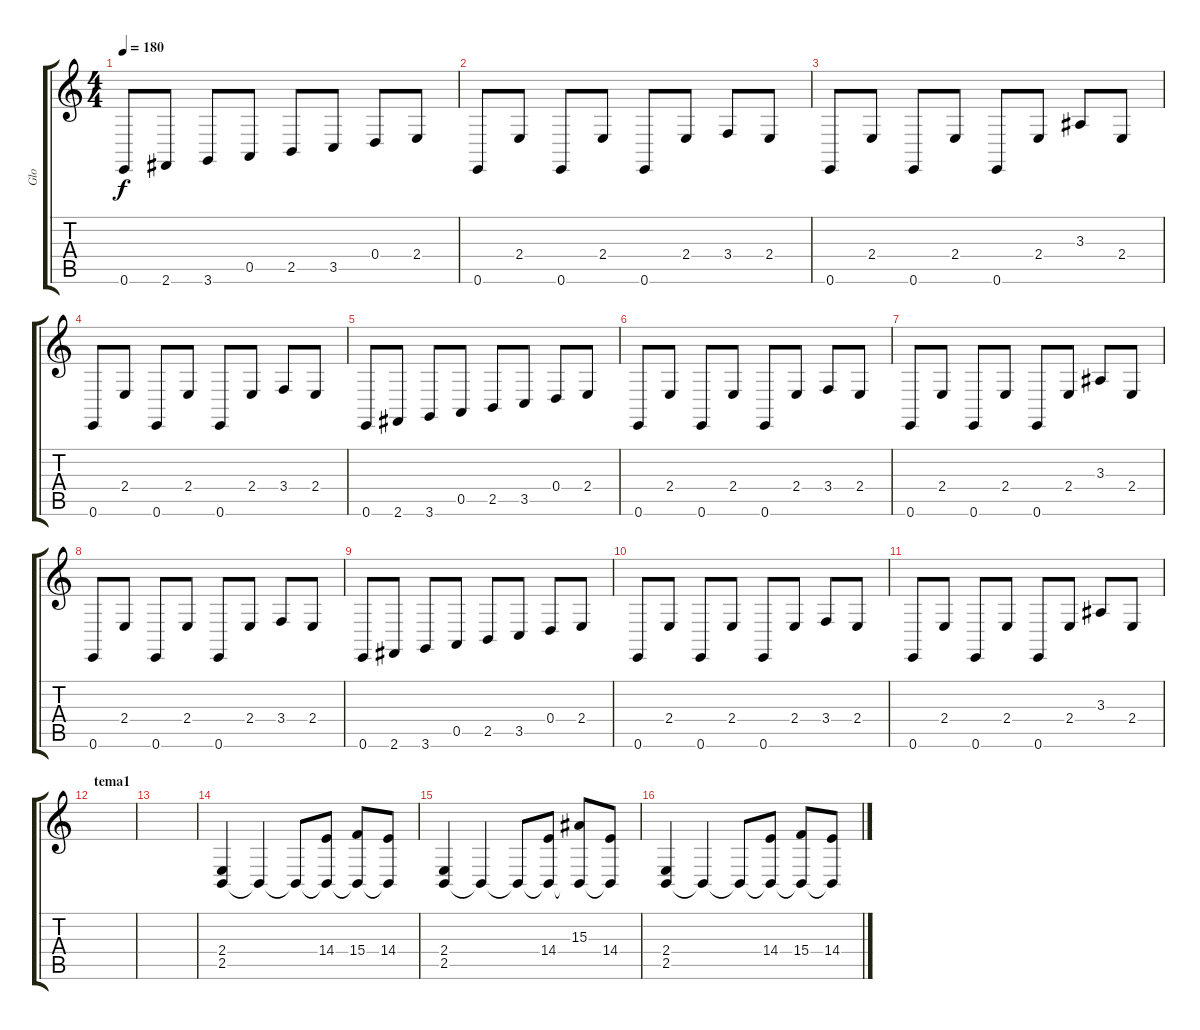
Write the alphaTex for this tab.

\track ("Glo" "Glo") {instrument stringensemble1}
\staff {score tabs}
\tuning (E4 B3 G3 D3 A2 E2) {hide}
\ts (4 4)
\tempo 180
\clef g2
\ks c
0.6.8{dy f} 2.6.8 3.6.8 0.5.8 2.5.8 3.5.8 0.4.8 2.4.8 |
0.6.8 2.4.8 0.6.8 2.4.8 0.6.8 2.4.8 3.4.8 2.4.8 |
0.6.8 2.4.8 0.6.8 2.4.8 0.6.8 2.4.8 3.3.8 2.4.8 |
0.6.8 2.4.8 0.6.8 2.4.8 0.6.8 2.4.8 3.4.8 2.4.8 |
0.6.8 2.6.8 3.6.8 0.5.8 2.5.8 3.5.8 0.4.8 2.4.8 |
0.6.8 2.4.8 0.6.8 2.4.8 0.6.8 2.4.8 3.4.8 2.4.8 |
0.6.8 2.4.8 0.6.8 2.4.8 0.6.8 2.4.8 3.3.8 2.4.8 |
0.6.8 2.4.8 0.6.8 2.4.8 0.6.8 2.4.8 3.4.8 2.4.8 |
0.6.8 2.6.8 3.6.8 0.5.8 2.5.8 3.5.8 0.4.8 2.4.8 |
0.6.8 2.4.8 0.6.8 2.4.8 0.6.8 2.4.8 3.4.8 2.4.8 |
0.6.8 2.4.8 0.6.8 2.4.8 0.6.8 2.4.8 3.3.8 2.4.8 |
\section ("" "tema1")
|
|
(2.4 2.5).4 2.5{t}.4 2.5{t}.8 (14.4 2.5{t}).8 (15.4 2.5{t}).8 (14.4 2.5{t}).8 |
(2.4 2.5).4 2.5{t}.4 2.5{t}.8 (14.4 2.5{t}).8 (15.3 2.5{t}).8 (14.4 2.5{t}).8 |
(2.4 2.5).4 2.5{t}.4 2.5{t}.8 (14.4 2.5{t}).8 (15.4 2.5{t}).8 (14.4 2.5{t}).8
